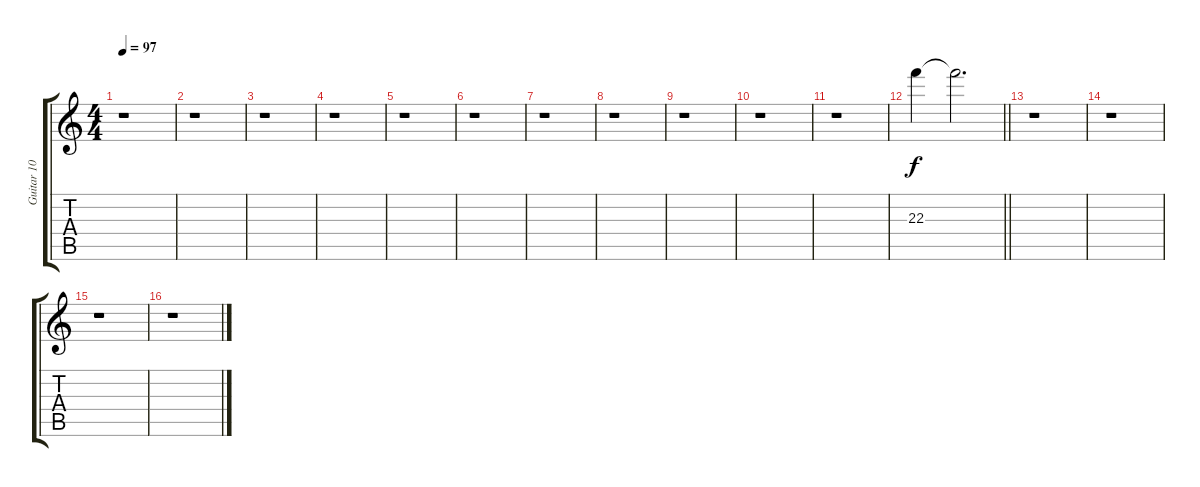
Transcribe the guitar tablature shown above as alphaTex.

\track ("Guitar 10 (dist.)" "Guitar 10 ") {instrument distortionguitar}
\staff {score tabs}
\tuning (E4 B3 G3 D3 A2 E2) {hide}
\ts (4 4)
\tempo 97
\clef g2
\ks aminor
r.1{dy f} |
r.1 |
r.1 |
r.1 |
r.1 |
r.1 |
r.1 |
r.1 |
r.1 |
r.1 |
r.1 |
\barLineRight lightlight
22.3.4 22.3{t}.2{d instrument distortionguitar} |
r.1 |
r.1 |
r.1 |
r.1
